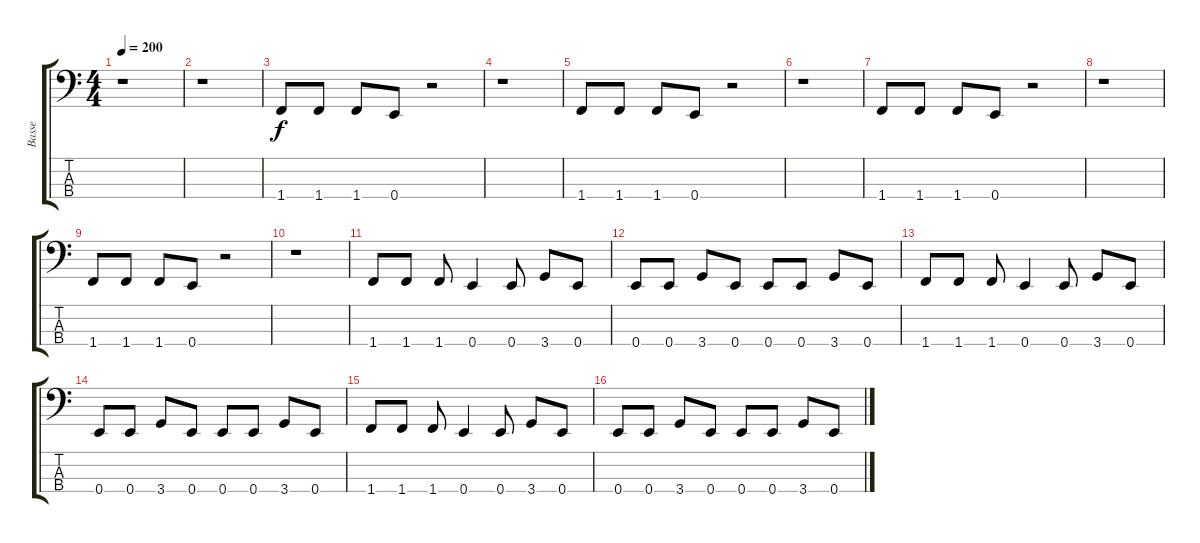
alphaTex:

\track ("Basse" "Basse") {instrument electricbasspick}
\staff {score tabs}
\tuning (G2 D2 A1 E1) {hide}
\ts (4 4)
\tempo 200
\clef f4
\ks c
r.1{dy f instrument electricbasspick} |
r.1 |
1.4.8 1.4.8 1.4.8 0.4.8 r.2 |
r.1 |
1.4.8 1.4.8 1.4.8 0.4.8 r.2 |
r.1 |
1.4.8 1.4.8 1.4.8 0.4.8 r.2 |
r.1 |
1.4.8 1.4.8 1.4.8 0.4.8 r.2 |
r.1 |
1.4.8 1.4.8 1.4.8 0.4.4 0.4.8 3.4.8 0.4.8 |
0.4.8 0.4.8 3.4.8 0.4.8 0.4.8 0.4.8 3.4.8 0.4.8 |
1.4.8 1.4.8 1.4.8 0.4.4 0.4.8 3.4.8 0.4.8 |
0.4.8 0.4.8 3.4.8 0.4.8 0.4.8 0.4.8 3.4.8 0.4.8 |
1.4.8 1.4.8 1.4.8 0.4.4 0.4.8 3.4.8 0.4.8 |
0.4.8 0.4.8 3.4.8 0.4.8 0.4.8 0.4.8 3.4.8 0.4.8
